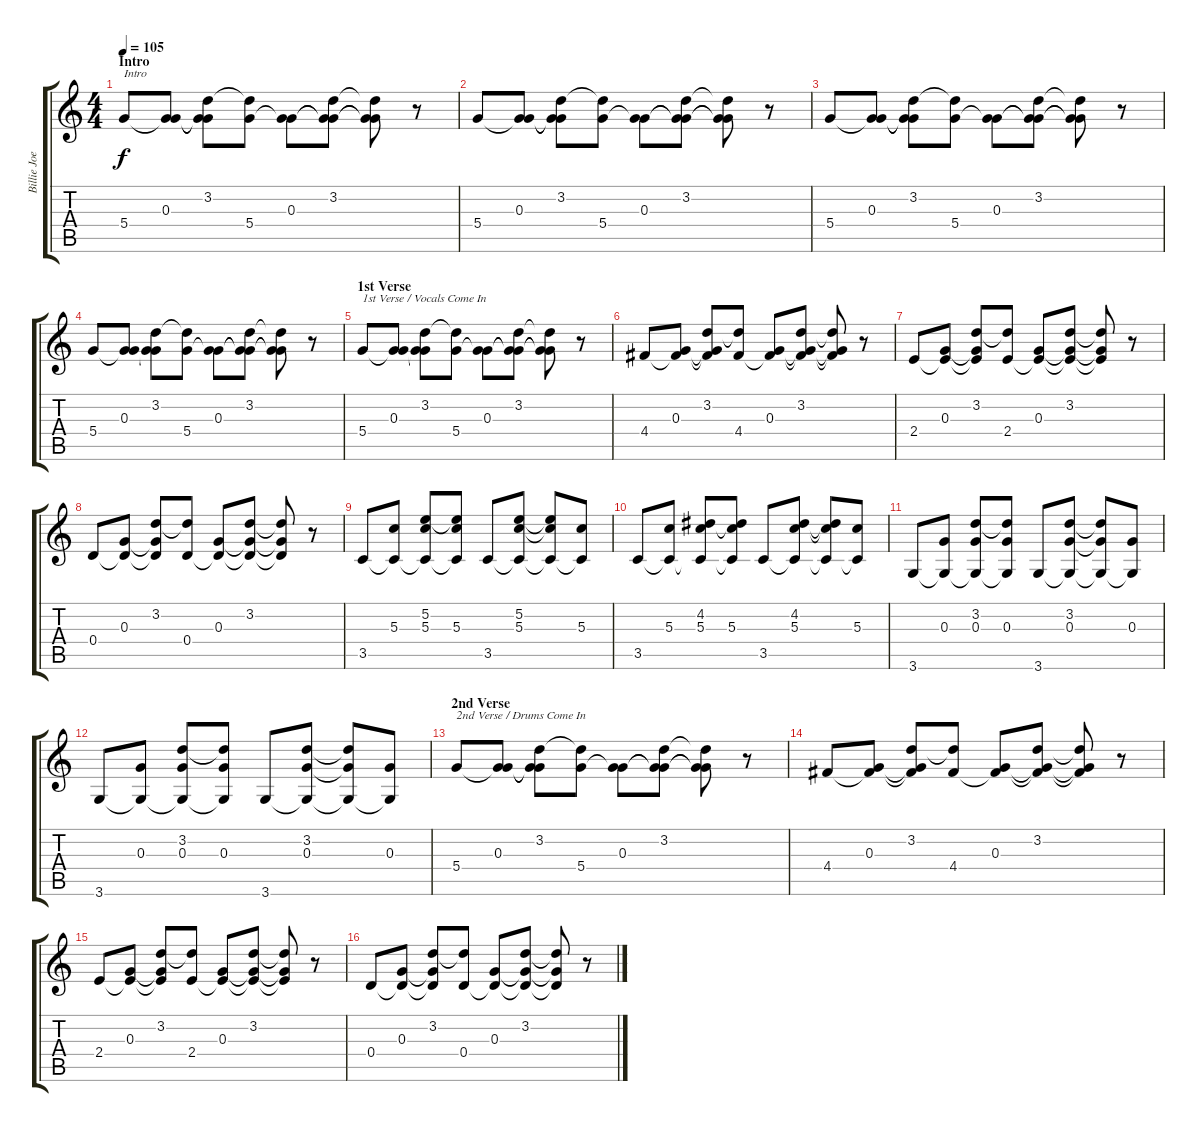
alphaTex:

\track ("Billie Joe (Rhythm)" "Billie Joe") {instrument acousticguitarnylon}
\staff {score tabs}
\tuning (E4 B3 G3 D3 A2 E2) {hide}
\ts (4 4)
\section ("" "Intro")
\tempo 105
\clef g2
\ks c
5.4.8{txt "Intro" dy f instrument acousticguitarnylon} (0.3 5.4{t}).8 (3.2 0.3{t} 5.4{t}).8 (3.2{t} 5.4).8 (0.3 5.4{t}).8 (3.2 0.3{t} 5.4{t}).8 (3.2{t} 0.3{t} 5.4{t}).8 r.8 |
5.4.8 (0.3 5.4{t}).8 (3.2 0.3{t} 5.4{t}).8 (3.2{t} 5.4).8 (0.3 5.4{t}).8 (3.2 0.3{t} 5.4{t}).8 (3.2{t} 0.3{t} 5.4{t}).8 r.8 |
5.4.8 (0.3 5.4{t}).8 (3.2 0.3{t} 5.4{t}).8 (3.2{t} 5.4).8 (0.3 5.4{t}).8 (3.2 0.3{t} 5.4{t}).8 (3.2{t} 0.3{t} 5.4{t}).8 r.8 |
5.4.8 (0.3 5.4{t}).8 (3.2 0.3{t} 5.4{t}).8 (3.2{t} 5.4).8 (0.3 5.4{t}).8 (3.2 0.3{t} 5.4{t}).8 (3.2{t} 0.3{t} 5.4{t}).8 r.8 |
\section ("" "1st Verse")
5.4.8{txt "1st Verse / Vocals Come In"} (0.3 5.4{t}).8 (3.2 0.3{t} 5.4{t}).8 (3.2{t} 5.4).8 (0.3 5.4{t}).8 (3.2 0.3{t} 5.4{t}).8 (3.2{t} 0.3{t} 5.4{t}).8 r.8 |
4.4.8 (0.3 4.4{t}).8 (3.2 0.3{t} 4.4{t}).8 (3.2{t} 4.4).8 (0.3 4.4{t}).8 (3.2 0.3{t} 4.4{t}).8 (3.2{t} 0.3{t} 4.4{t}).8 r.8 |
2.4.8 (0.3 2.4{t}).8 (3.2 0.3{t} 2.4{t}).8 (3.2{t} 2.4).8 (0.3 2.4{t}).8 (3.2 0.3{t} 2.4{t}).8 (3.2{t} 0.3{t} 2.4{t}).8 r.8 |
0.4.8 (0.3 0.4{t}).8 (3.2 0.3{t} 0.4{t}).8 (3.2{t} 0.4).8 (0.3 0.4{t}).8 (3.2 0.3{t} 0.4{t}).8 (3.2{t} 0.3{t} 0.4{t}).8 r.8 |
3.5.8 (5.3 3.5{t}).8 (5.2 5.3 3.5{t}).8 (5.2{t} 5.3 3.5{t}).8 3.5.8 (5.2 5.3 3.5{t}).8 (5.2{t} 5.3{t} 3.5{t}).8 (5.3 3.5{t}).8 |
3.5.8 (5.3 3.5{t}).8 (4.2 5.3 3.5{t}).8 (4.2{t} 5.3 3.5{t}).8 3.5.8 (4.2 5.3 3.5{t}).8 (4.2{t} 5.3{t} 3.5{t}).8 (5.3 3.5{t}).8 |
3.6.8 (0.3 3.6{t}).8 (3.2 0.3 3.6{t}).8 (3.2{t} 0.3 3.6{t}).8 3.6.8 (3.2 0.3 3.6{t}).8 (3.2{t} 0.3{t} 3.6{t}).8 (0.3 3.6{t}).8 |
3.6.8 (0.3 3.6{t}).8 (3.2 0.3 3.6{t}).8 (3.2{t} 0.3 3.6{t}).8 3.6.8 (3.2 0.3 3.6{t}).8 (3.2{t} 0.3{t} 3.6{t}).8 (0.3 3.6{t}).8 |
\section ("" "2nd Verse")
5.4.8{txt "2nd Verse / Drums Come In"} (0.3 5.4{t}).8 (3.2 0.3{t} 5.4{t}).8 (3.2{t} 5.4).8 (0.3 5.4{t}).8 (3.2 0.3{t} 5.4{t}).8 (3.2{t} 0.3{t} 5.4{t}).8 r.8 |
4.4.8 (0.3 4.4{t}).8 (3.2 0.3{t} 4.4{t}).8 (3.2{t} 4.4).8 (0.3 4.4{t}).8 (3.2 0.3{t} 4.4{t}).8 (3.2{t} 0.3{t} 4.4{t}).8 r.8 |
2.4.8 (0.3 2.4{t}).8 (3.2 0.3{t} 2.4{t}).8 (3.2{t} 2.4).8 (0.3 2.4{t}).8 (3.2 0.3{t} 2.4{t}).8 (3.2{t} 0.3{t} 2.4{t}).8 r.8 |
0.4.8 (0.3 0.4{t}).8 (3.2 0.3{t} 0.4{t}).8 (3.2{t} 0.4).8 (0.3 0.4{t}).8 (3.2 0.3{t} 0.4{t}).8 (3.2{t} 0.3{t} 0.4{t}).8 r.8
